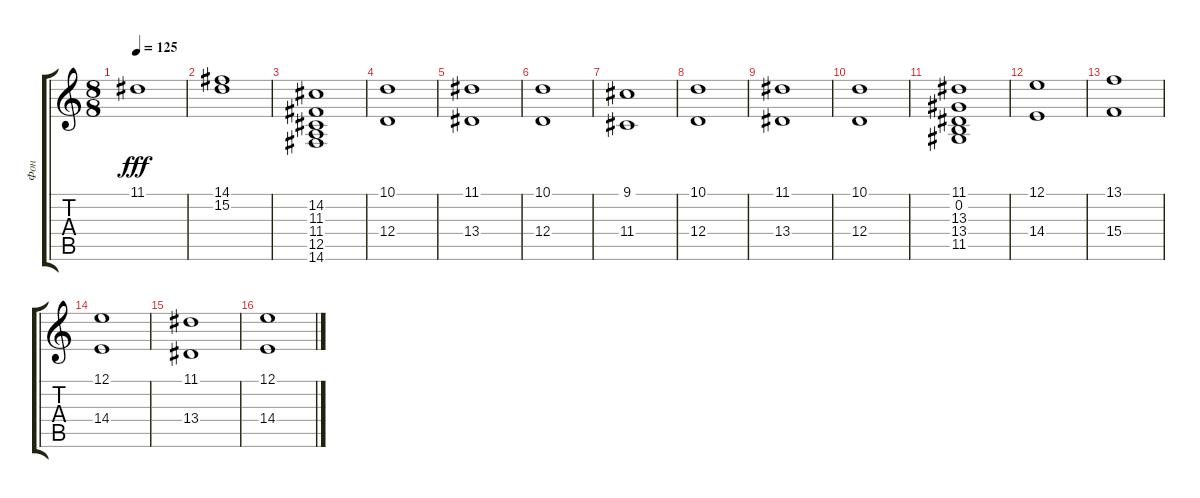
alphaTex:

\track ("Фон" "Фон") {instrument pad2warm}
\staff {score tabs}
\tuning (E4 B3 G3 D3 A2 E2) {hide}
\ts (8 8)
\tempo 125
\clef g2
\ks c
11.1.1{dy fff} |
(14.1 15.2).1 |
(14.2 11.3 11.4 12.5 14.6).1 |
(10.1 12.4).1 |
(11.1 13.4).1 |
(10.1 12.4).1 |
(9.1 11.4).1 |
(10.1 12.4).1 |
(11.1 13.4).1 |
(10.1 12.4).1 |
(11.1 0.2 13.3 13.4 11.5).1 |
(12.1 14.4).1 |
(13.1 15.4).1 |
(12.1 14.4).1 |
(11.1 13.4).1 |
(12.1 14.4).1
